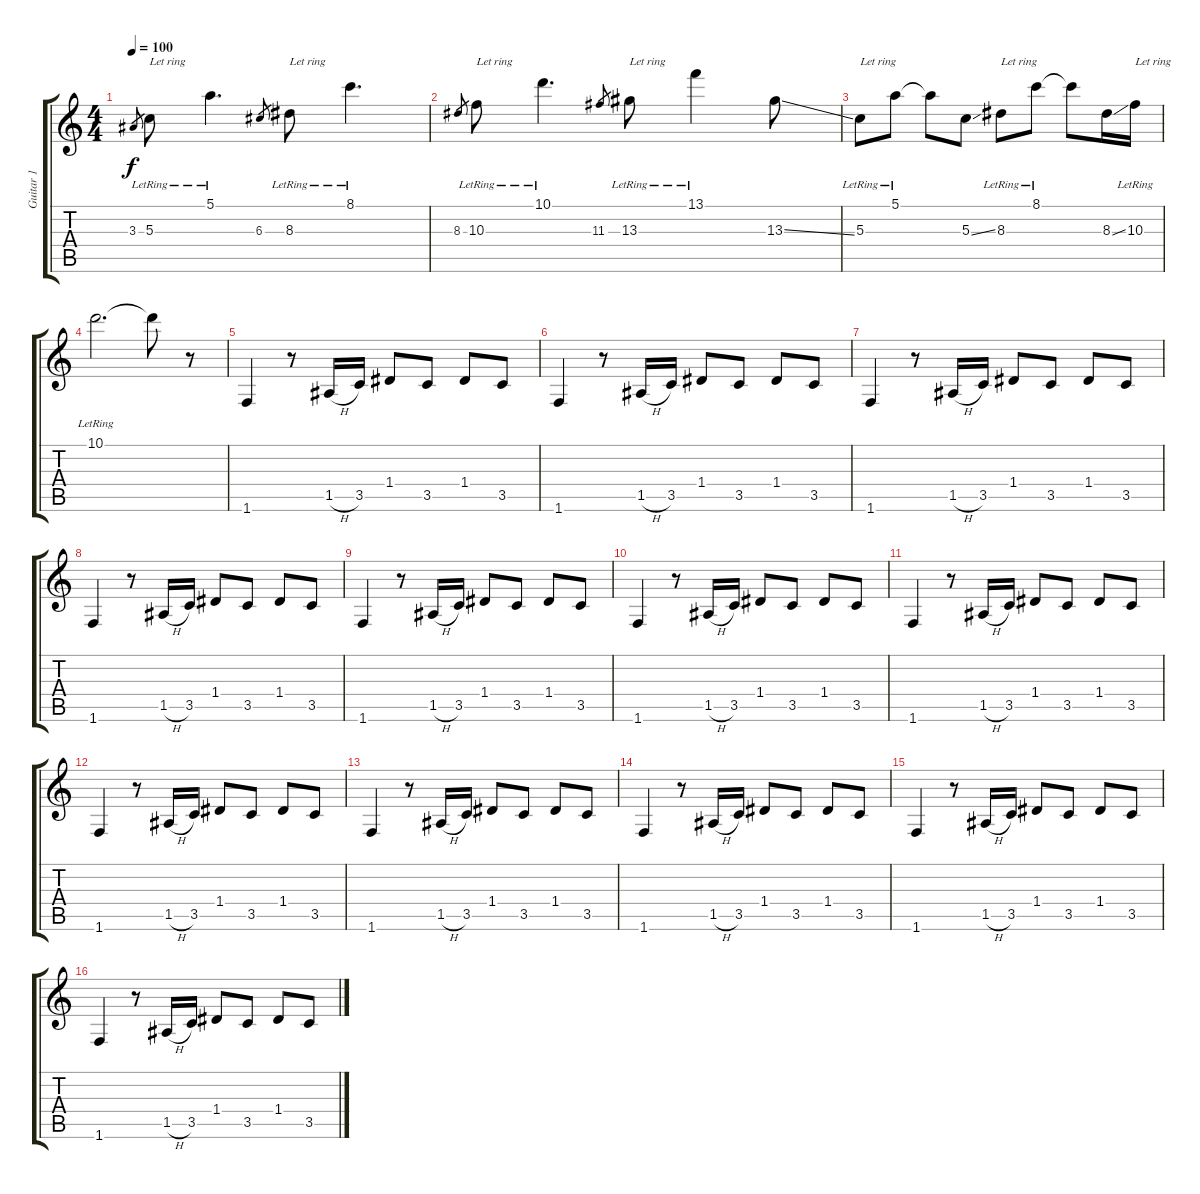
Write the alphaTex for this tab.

\track ("Guitar 1" "Guitar 1") {instrument overdrivenguitar}
\staff {score tabs}
\tuning (E4 B3 G3 D3 A2 E2) {hide}
\ts (4 4)
\tempo 100
\clef g2
\ks c
3.3.8{gr dy f instrument overdrivenguitar} 5.3{lr}.8{txt "Let ring"} 5.1{lr}.4{d} 6.3.8{gr} 8.3{lr}.8{txt "Let ring"} 8.1{lr}.4{d} |
8.3.8{gr} 10.3{lr}.8{txt "Let ring"} 10.1{lr}.4{d} 11.3.8{gr} 13.3{lr}.8{txt "Let ring"} 13.1{lr}.4 13.3{ss}.8 |
5.3{lr}.8{txt "Let ring"} 5.1{lr}.8 5.1{t}.8 5.3{ss}.8 8.3{lr}.8{txt "Let ring"} 8.1{lr}.8 8.1{t}.8 8.3{ss}.16 10.3{lr}.16{txt "Let ring"} |
10.1{lr}.2{d} 10.1{t}.8 r.8 |
1.6.4 r.8 1.5{h}.16 3.5.16 1.4.8 3.5.8 1.4.8 3.5.8 |
1.6.4 r.8 1.5{h}.16 3.5.16 1.4.8 3.5.8 1.4.8 3.5.8 |
1.6.4 r.8 1.5{h}.16 3.5.16 1.4.8 3.5.8 1.4.8 3.5.8 |
1.6.4 r.8 1.5{h}.16 3.5.16 1.4.8 3.5.8 1.4.8 3.5.8 |
1.6.4 r.8 1.5{h}.16 3.5.16 1.4.8 3.5.8 1.4.8 3.5.8 |
1.6.4 r.8 1.5{h}.16 3.5.16 1.4.8 3.5.8 1.4.8 3.5.8 |
1.6.4 r.8 1.5{h}.16 3.5.16 1.4.8 3.5.8 1.4.8 3.5.8 |
1.6.4 r.8 1.5{h}.16 3.5.16 1.4.8 3.5.8 1.4.8 3.5.8 |
1.6.4 r.8 1.5{h}.16 3.5.16 1.4.8 3.5.8 1.4.8 3.5.8 |
1.6.4 r.8 1.5{h}.16 3.5.16 1.4.8 3.5.8 1.4.8 3.5.8 |
1.6.4 r.8 1.5{h}.16 3.5.16 1.4.8 3.5.8 1.4.8 3.5.8 |
1.6.4 r.8 1.5{h}.16 3.5.16 1.4.8 3.5.8 1.4.8 3.5.8
